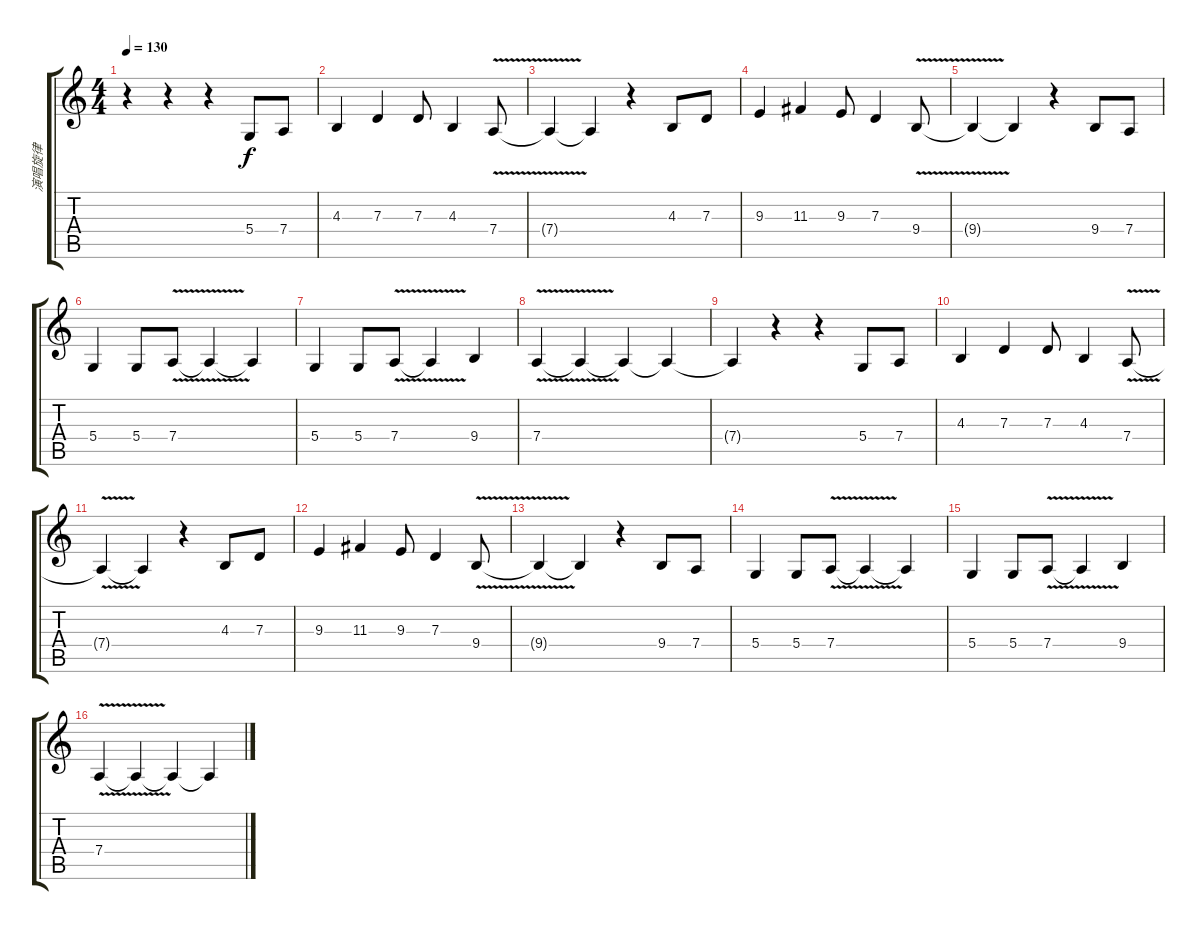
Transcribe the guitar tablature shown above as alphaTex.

\track ("演唱旋律" "演唱旋律") {instrument sopranosax}
\staff {score tabs}
\tuning (E4 B3 G3 D3 A2 D2) {hide}
\ts (4 4)
\tempo 130
\clef g2
\ks c
r.4{dy f} r.4 r.4 5.4.8 7.4.8 |
4.3.4 7.3.4 7.3.8 4.3.4 7.4{v}.8 |
7.4{t}.4 7.4{t}.4 r.4 4.3.8 7.3.8 |
9.3.4 11.3.4 9.3.8 7.3.4 9.4{v}.8 |
9.4{t}.4 9.4{t}.4 r.4 9.4.8 7.4.8 |
5.4.4 5.4.8 7.4{v}.8 7.4{t}.4 7.4{t}.4 |
5.4.4 5.4.8 7.4{v}.8 7.4{t}.4 9.4.4 |
7.4{v}.4 7.4{t}.4 7.4{t}.4 7.4{t}.4 |
7.4{t}.4 r.4 r.4 5.4.8 7.4.8 |
4.3.4 7.3.4 7.3.8 4.3.4 7.4{v}.8 |
7.4{t}.4 7.4{t}.4 r.4 4.3.8 7.3.8 |
9.3.4 11.3.4 9.3.8 7.3.4 9.4{v}.8 |
9.4{t}.4 9.4{t}.4 r.4 9.4.8 7.4.8 |
5.4.4 5.4.8 7.4{v}.8 7.4{t}.4 7.4{t}.4 |
5.4.4 5.4.8 7.4{v}.8 7.4{t}.4 9.4.4 |
7.4{v}.4 7.4{t}.4 7.4{t}.4 7.4{t}.4
